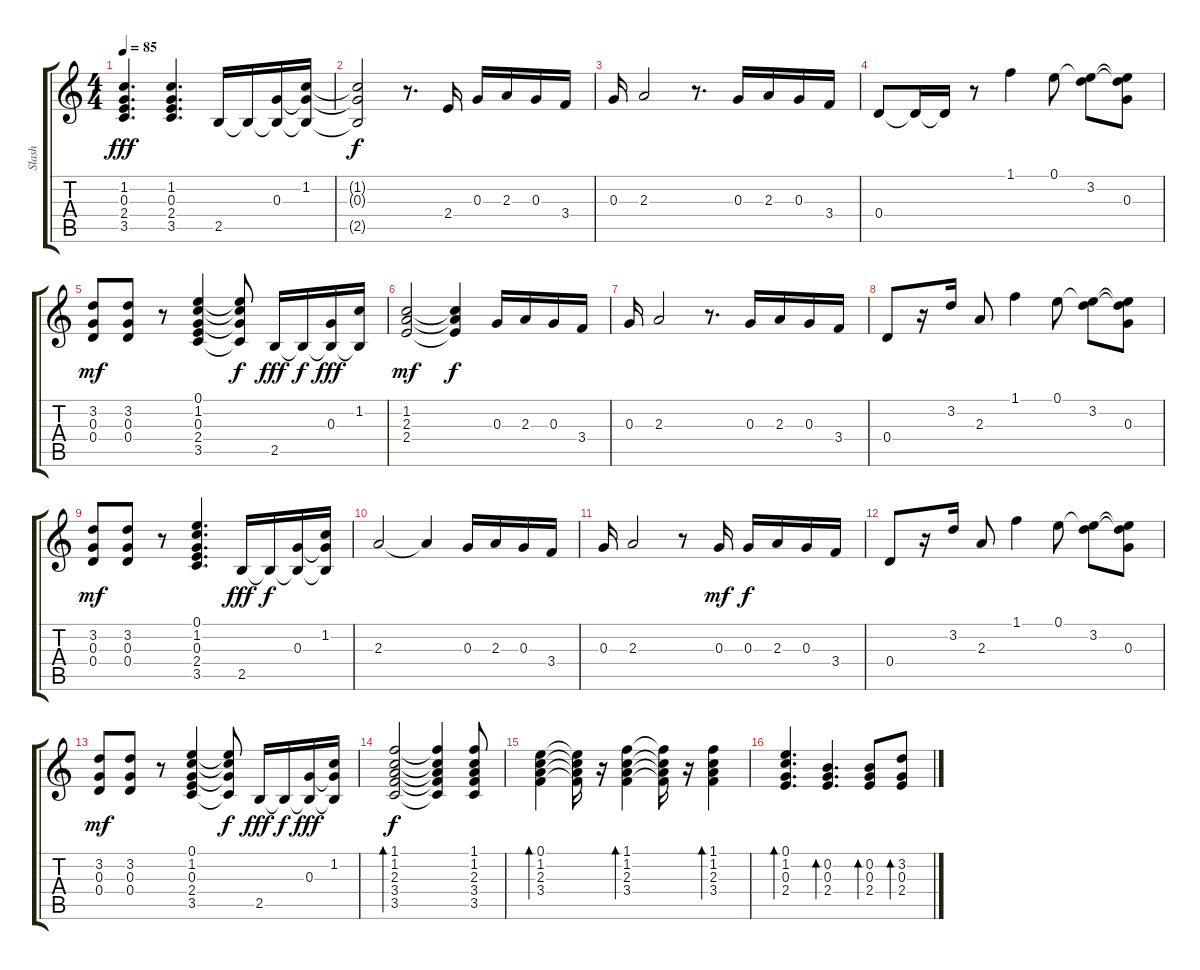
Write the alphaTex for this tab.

\track ("Slash" "Slash") {instrument electricguitarjazz}
\staff {score tabs}
\tuning (E4 B3 G3 D3 A2 E2) {hide}
\ts (4 4)
\tempo 85
\clef g2
\ks c
(1.2 0.3 2.4 3.5).4{d dy fff} (1.2 0.3 2.4 3.5).4{d} 2.5.16 2.5{t}.16 (0.3 2.5{t}).16 (1.2 0.3{t} 2.5{t}).16 |
(1.2{t} 0.3{t} 2.5{t}).2{dy f} r.8{d} 2.4.16 0.3.16 2.3.16 0.3.16 3.4.16 |
0.3.16 2.3.2 r.8{d} 0.3.16 2.3.16 0.3.16 3.4.16 |
0.4.8 0.4{t}.16 0.4{t}.16 r.8 1.1.4 0.1.8 (0.1{t} 3.2).8 (0.1{t} 3.2{t} 0.3).8 |
(3.2 0.3 0.4).8{dy mf} (3.2 0.3 0.4).8 r.8 (0.1 1.2 0.3 2.4 3.5).4 (0.1{t} 1.2{t} 0.3{t} 3.5{t}).8{dy f} 2.5.16{dy fff} 2.5{t}.16{dy f} (0.3 2.5{t}).16{dy fff} (1.2 2.5{t}).16 |
(1.2 2.3 2.4).2{dy mf} (1.2{t} 2.3{t} 2.4{t}).4{dy f} 0.3.16 2.3.16 0.3.16 3.4.16 |
0.3.16 2.3.2 r.8{d} 0.3.16 2.3.16 0.3.16 3.4.16 |
0.4.8 r.16 3.2.16 2.3.8 1.1.4 0.1.8 (0.1{t} 3.2).8 (0.1{t} 3.2{t} 0.3).8 |
(3.2 0.3 0.4).8{dy mf} (3.2 0.3 0.4).8 r.8 (0.1 1.2 0.3 2.4 3.5).4{d} 2.5.16{dy fff} 2.5{t}.16{dy f} (0.3 2.5{t}).16 (1.2 0.3{t} 2.5{t}).16 |
2.3.2 2.3{t}.4 0.3.16 2.3.16 0.3.16 3.4.16 |
0.3.16 2.3.2 r.8 0.3.16{dy mf} 0.3.16{dy f} 2.3.16 0.3.16 3.4.16 |
0.4.8 r.16 3.2.16 2.3.8 1.1.4 0.1.8 (0.1{t} 3.2).8 (0.1{t} 3.2{t} 0.3).8 |
(3.2 0.3 0.4).8{dy mf} (3.2 0.3 0.4).8 r.8 (0.1 1.2 0.3 2.4 3.5).4 (0.1{t} 1.2{t} 0.3{t} 3.5{t}).8{dy f} 2.5.16{dy fff} 2.5{t}.16{dy f} (0.3 2.5{t}).16{dy fff} (1.2 0.3{t} 2.5{t}).16 |
(1.1 1.2 2.3 3.4 3.5).2{bd 60 dy f} (1.1{t} 1.2{t} 2.3{t} 3.4{t} 3.5{t}).4 (1.1 1.2 2.3 3.4 3.5).8 |
(0.1 1.2 2.3 3.4).4{bd 60} (0.1{t} 1.2{t} 2.3{t} 3.4{t}).16 r.16 (1.1 1.2 2.3 3.4).4{bd 60} (1.1{t} 1.2{t} 2.3{t} 3.4{t}).16 r.16 (1.1 1.2 2.3 3.4).4{bd 60} |
(0.1 1.2 0.3 2.4).4{d bd 60} (0.2 0.3 2.4).4{d bd 60} (0.2 0.3 2.4).8{bd 60} (3.2 0.3 2.4).8{bd 60}
